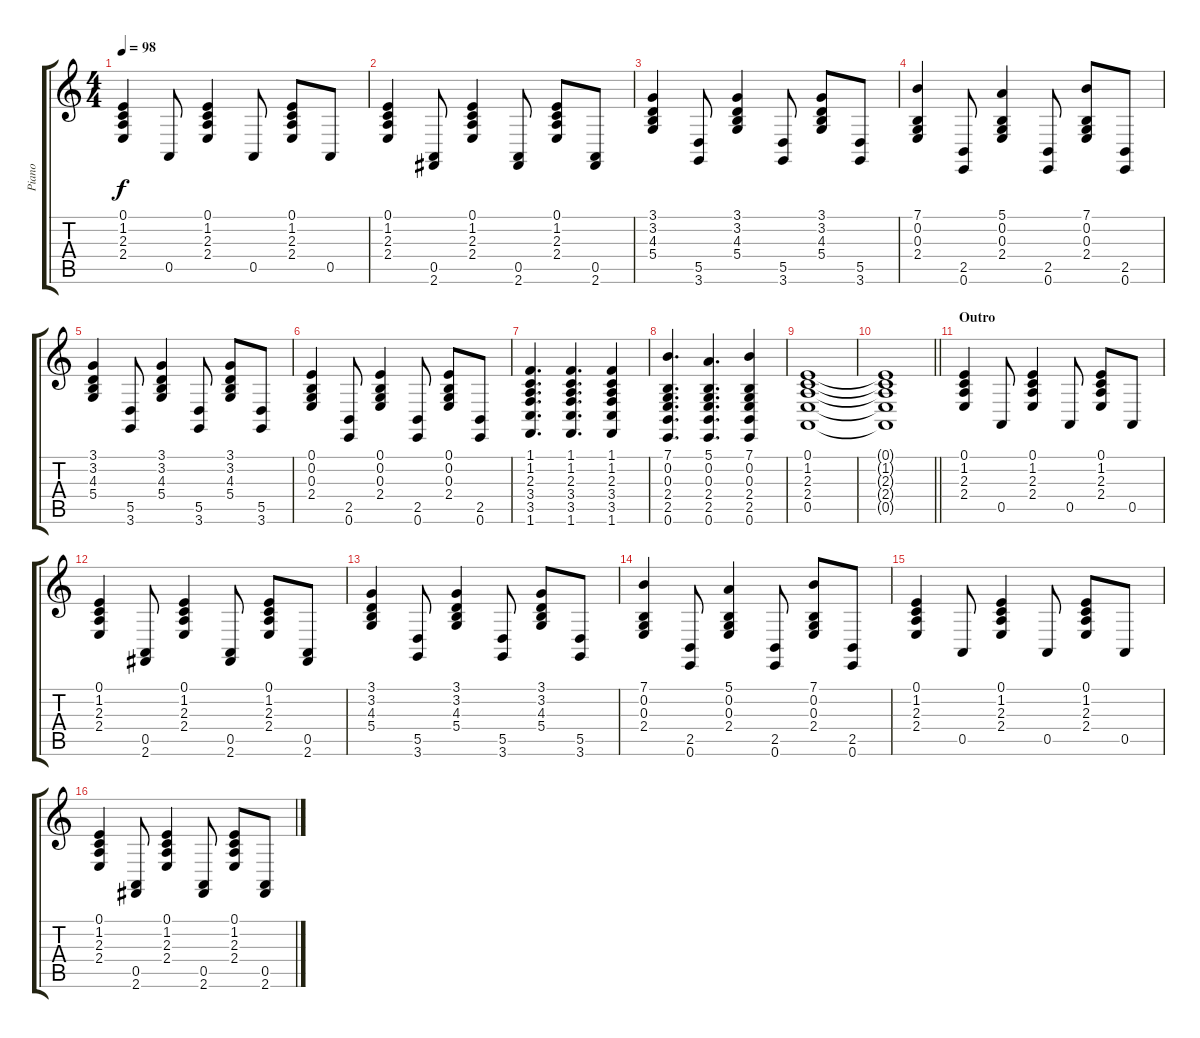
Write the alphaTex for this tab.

\track ("Piano" "Piano") {instrument brightacousticpiano}
\staff {score tabs}
\tuning (E4 B3 G3 D3 A2 E2) {hide}
\ts (4 4)
\tempo 98
\clef g2
\ks c
(0.1 1.2 2.3 2.4).4{dy f} 0.5.8 (0.1 1.2 2.3 2.4).4 0.5.8 (0.1 1.2 2.3 2.4).8 0.5.8 |
(0.1 1.2 2.3 2.4).4 (0.5 2.6).8 (0.1 1.2 2.3 2.4).4 (0.5 2.6).8 (0.1 1.2 2.3 2.4).8 (0.5 2.6).8 |
(3.1 3.2 4.3 5.4).4 (5.5 3.6).8 (3.1 3.2 4.3 5.4).4 (5.5 3.6).8 (3.1 3.2 4.3 5.4).8 (5.5 3.6).8 |
(7.1 0.2 0.3 2.4).4 (2.5 0.6).8 (5.1 0.2 0.3 2.4).4 (2.5 0.6).8 (7.1 0.2 0.3 2.4).8 (2.5 0.6).8 |
(3.1 3.2 4.3 5.4).4 (5.5 3.6).8 (3.1 3.2 4.3 5.4).4 (5.5 3.6).8 (3.1 3.2 4.3 5.4).8 (5.5 3.6).8 |
(0.1 0.2 0.3 2.4).4 (2.5 0.6).8 (0.1 0.2 0.3 2.4).4 (2.5 0.6).8 (0.1 0.2 0.3 2.4).8 (2.5 0.6).8 |
(1.1 1.2 2.3 3.4 3.5 1.6).4{d} (1.1 1.2 2.3 3.4 3.5 1.6).4{d} (1.1 1.2 2.3 3.4 3.5 1.6).4 |
(7.1 0.2 0.3 2.4 2.5 0.6).4{d} (5.1 0.2 0.3 2.4 2.5 0.6).4{d} (7.1 0.2 0.3 2.4 2.5 0.6).4 |
(0.1 1.2 2.3 2.4 0.5).1 |
\barLineRight lightlight
(0.1{t} 1.2{t} 2.3{t} 2.4{t} 0.5{t}).1 |
\section ("" "Outro")
(0.1 1.2 2.3 2.4).4 0.5.8 (0.1 1.2 2.3 2.4).4 0.5.8 (0.1 1.2 2.3 2.4).8 0.5.8 |
(0.1 1.2 2.3 2.4).4 (0.5 2.6).8 (0.1 1.2 2.3 2.4).4 (0.5 2.6).8 (0.1 1.2 2.3 2.4).8 (0.5 2.6).8 |
(3.1 3.2 4.3 5.4).4 (5.5 3.6).8 (3.1 3.2 4.3 5.4).4 (5.5 3.6).8 (3.1 3.2 4.3 5.4).8 (5.5 3.6).8 |
(7.1 0.2 0.3 2.4).4 (2.5 0.6).8 (5.1 0.2 0.3 2.4).4 (2.5 0.6).8 (7.1 0.2 0.3 2.4).8 (2.5 0.6).8 |
(0.1 1.2 2.3 2.4).4 0.5.8 (0.1 1.2 2.3 2.4).4 0.5.8 (0.1 1.2 2.3 2.4).8 0.5.8 |
(0.1 1.2 2.3 2.4).4 (0.5 2.6).8 (0.1 1.2 2.3 2.4).4 (0.5 2.6).8 (0.1 1.2 2.3 2.4).8 (0.5 2.6).8
